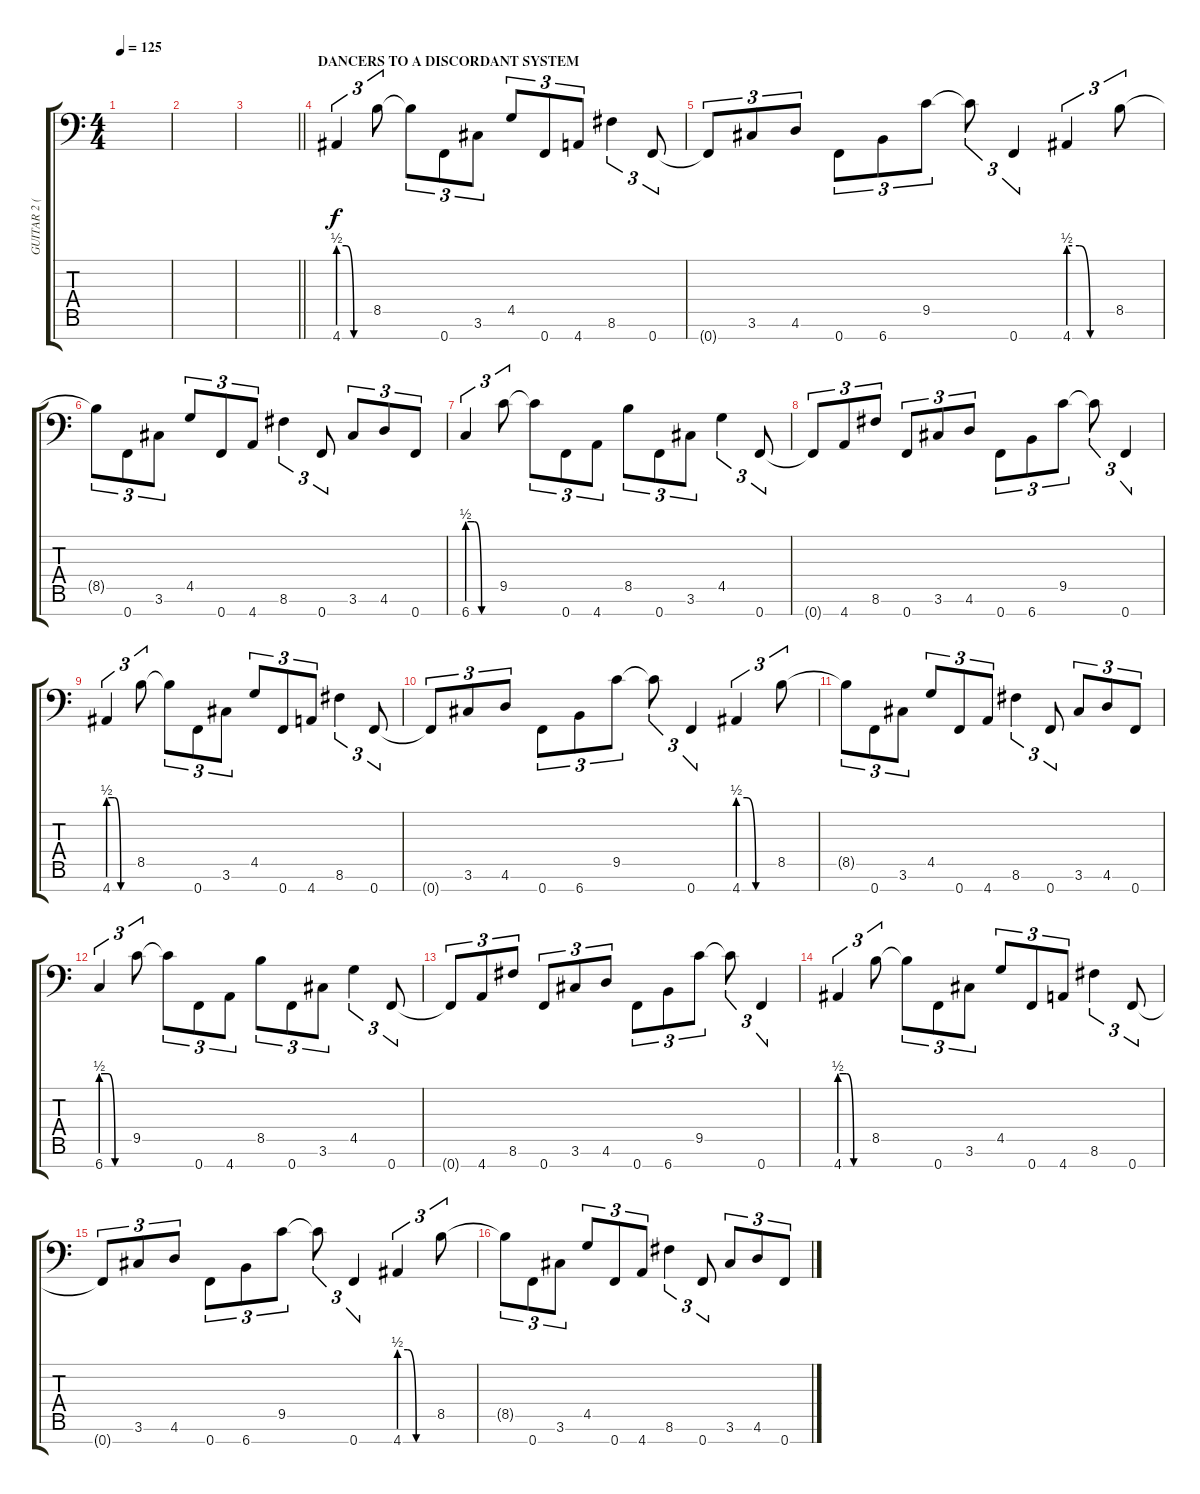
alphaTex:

\track ("GUITAR 2 (Marten Hagstrom)" "GUITAR 2 (") {instrument distortionguitar}
\staff {score tabs}
\tuning (Bb3 F3 Db3 Ab2 Eb2 Bb1 F1) {hide}
\ts (4 4)
\tempo 125
\clef f4
\ks c
|
|
\barLineRight lightlight
|
\section ("" "DANCERS TO A DISCORDANT SYSTEM")
4.7{be (custom 0 2 15 2 30 0 60 0)}.4{tu (3 2) instrument distortionguitar} 8.5.8{tu (3 2)} 8.5{t}.8{tu (3 2)} 0.7.8{tu (3 2)} 3.6.8{tu (3 2)} 4.5.8{tu (3 2)} 0.7.8{tu (3 2)} 4.7.8{tu (3 2)} 8.6.4{tu (3 2)} 0.7.8{tu (3 2)} |
0.7{t}.8{tu (3 2)} 3.6.8{tu (3 2)} 4.6.8{tu (3 2)} 0.7.8{tu (3 2)} 6.7.8{tu (3 2)} 9.5.8{tu (3 2)} 9.5{t}.8{tu (3 2)} 0.7.4{tu (3 2)} 4.7{be (custom 0 2 15 2 30 0 60 0)}.4{tu (3 2)} 8.5.8{tu (3 2)} |
8.5{t}.8{tu (3 2)} 0.7.8{tu (3 2)} 3.6.8{tu (3 2)} 4.5.8{tu (3 2)} 0.7.8{tu (3 2)} 4.7.8{tu (3 2)} 8.6.4{tu (3 2)} 0.7.8{tu (3 2)} 3.6.8{tu (3 2)} 4.6.8{tu (3 2)} 0.7.8{tu (3 2)} |
6.7{be (custom 0 2 15 2 30 0 60 0)}.4{tu (3 2)} 9.5.8{tu (3 2)} 9.5{t}.8{tu (3 2)} 0.7.8{tu (3 2)} 4.7.8{tu (3 2)} 8.5.8{tu (3 2)} 0.7.8{tu (3 2)} 3.6.8{tu (3 2)} 4.5.4{tu (3 2)} 0.7.8{tu (3 2)} |
0.7{t}.8{tu (3 2)} 4.7.8{tu (3 2)} 8.6.8{tu (3 2)} 0.7.8{tu (3 2)} 3.6.8{tu (3 2)} 4.6.8{tu (3 2)} 0.7.8{tu (3 2)} 6.7.8{tu (3 2)} 9.5.8{tu (3 2)} 9.5{t}.8{tu (3 2)} 0.7.4{tu (3 2)} |
4.7{be (custom 0 2 15 2 30 0 60 0)}.4{tu (3 2)} 8.5.8{tu (3 2)} 8.5{t}.8{tu (3 2)} 0.7.8{tu (3 2)} 3.6.8{tu (3 2)} 4.5.8{tu (3 2)} 0.7.8{tu (3 2)} 4.7.8{tu (3 2)} 8.6.4{tu (3 2)} 0.7.8{tu (3 2)} |
0.7{t}.8{tu (3 2)} 3.6.8{tu (3 2)} 4.6.8{tu (3 2)} 0.7.8{tu (3 2)} 6.7.8{tu (3 2)} 9.5.8{tu (3 2)} 9.5{t}.8{tu (3 2)} 0.7.4{tu (3 2)} 4.7{be (custom 0 2 15 2 30 0 60 0)}.4{tu (3 2)} 8.5.8{tu (3 2)} |
8.5{t}.8{tu (3 2)} 0.7.8{tu (3 2)} 3.6.8{tu (3 2)} 4.5.8{tu (3 2)} 0.7.8{tu (3 2)} 4.7.8{tu (3 2)} 8.6.4{tu (3 2)} 0.7.8{tu (3 2)} 3.6.8{tu (3 2)} 4.6.8{tu (3 2)} 0.7.8{tu (3 2)} |
6.7{be (custom 0 2 15 2 30 0 60 0)}.4{tu (3 2)} 9.5.8{tu (3 2)} 9.5{t}.8{tu (3 2)} 0.7.8{tu (3 2)} 4.7.8{tu (3 2)} 8.5.8{tu (3 2)} 0.7.8{tu (3 2)} 3.6.8{tu (3 2)} 4.5.4{tu (3 2)} 0.7.8{tu (3 2)} |
0.7{t}.8{tu (3 2)} 4.7.8{tu (3 2)} 8.6.8{tu (3 2)} 0.7.8{tu (3 2)} 3.6.8{tu (3 2)} 4.6.8{tu (3 2)} 0.7.8{tu (3 2)} 6.7.8{tu (3 2)} 9.5.8{tu (3 2)} 9.5{t}.8{tu (3 2)} 0.7.4{tu (3 2)} |
4.7{be (custom 0 2 15 2 30 0 60 0)}.4{tu (3 2)} 8.5.8{tu (3 2)} 8.5{t}.8{tu (3 2)} 0.7.8{tu (3 2)} 3.6.8{tu (3 2)} 4.5.8{tu (3 2)} 0.7.8{tu (3 2)} 4.7.8{tu (3 2)} 8.6.4{tu (3 2)} 0.7.8{tu (3 2)} |
0.7{t}.8{tu (3 2)} 3.6.8{tu (3 2)} 4.6.8{tu (3 2)} 0.7.8{tu (3 2)} 6.7.8{tu (3 2)} 9.5.8{tu (3 2)} 9.5{t}.8{tu (3 2)} 0.7.4{tu (3 2)} 4.7{be (custom 0 2 15 2 30 0 60 0)}.4{tu (3 2)} 8.5.8{tu (3 2)} |
8.5{t}.8{tu (3 2)} 0.7.8{tu (3 2)} 3.6.8{tu (3 2)} 4.5.8{tu (3 2)} 0.7.8{tu (3 2)} 4.7.8{tu (3 2)} 8.6.4{tu (3 2)} 0.7.8{tu (3 2)} 3.6.8{tu (3 2)} 4.6.8{tu (3 2)} 0.7.8{tu (3 2)}
